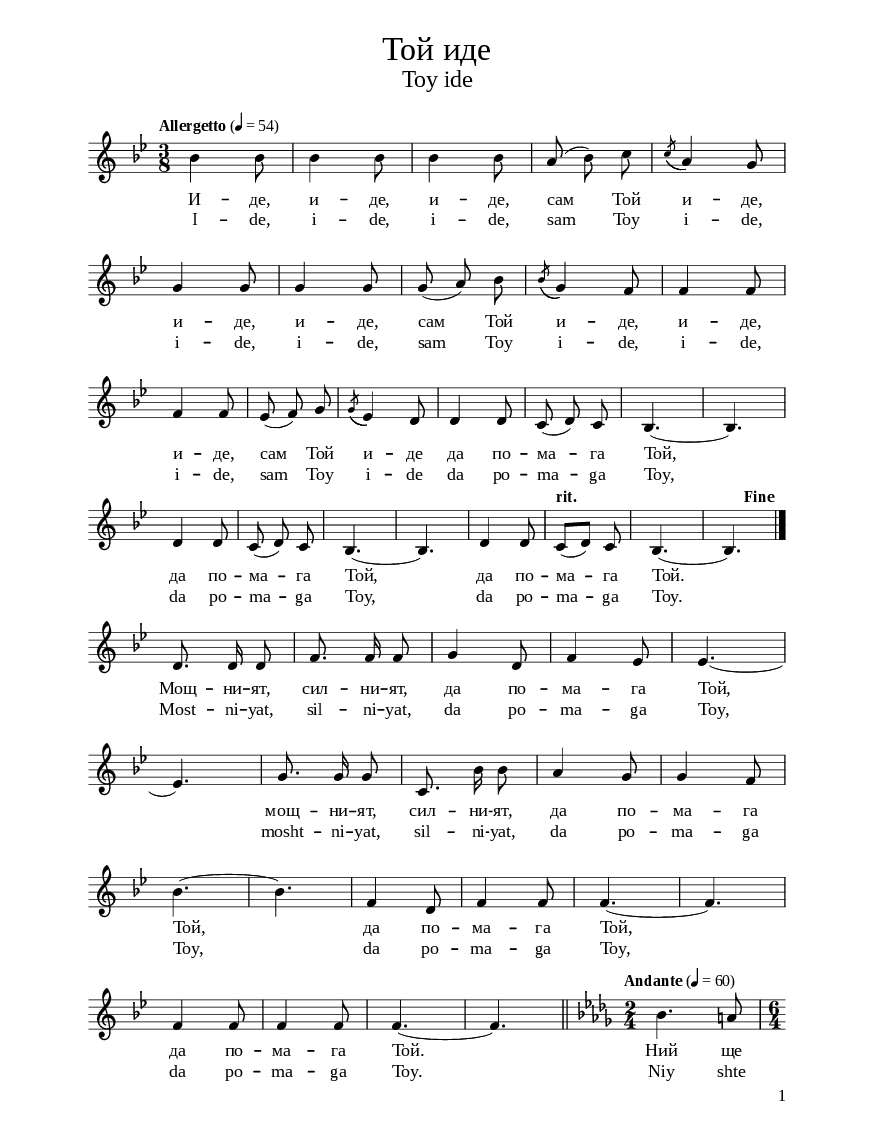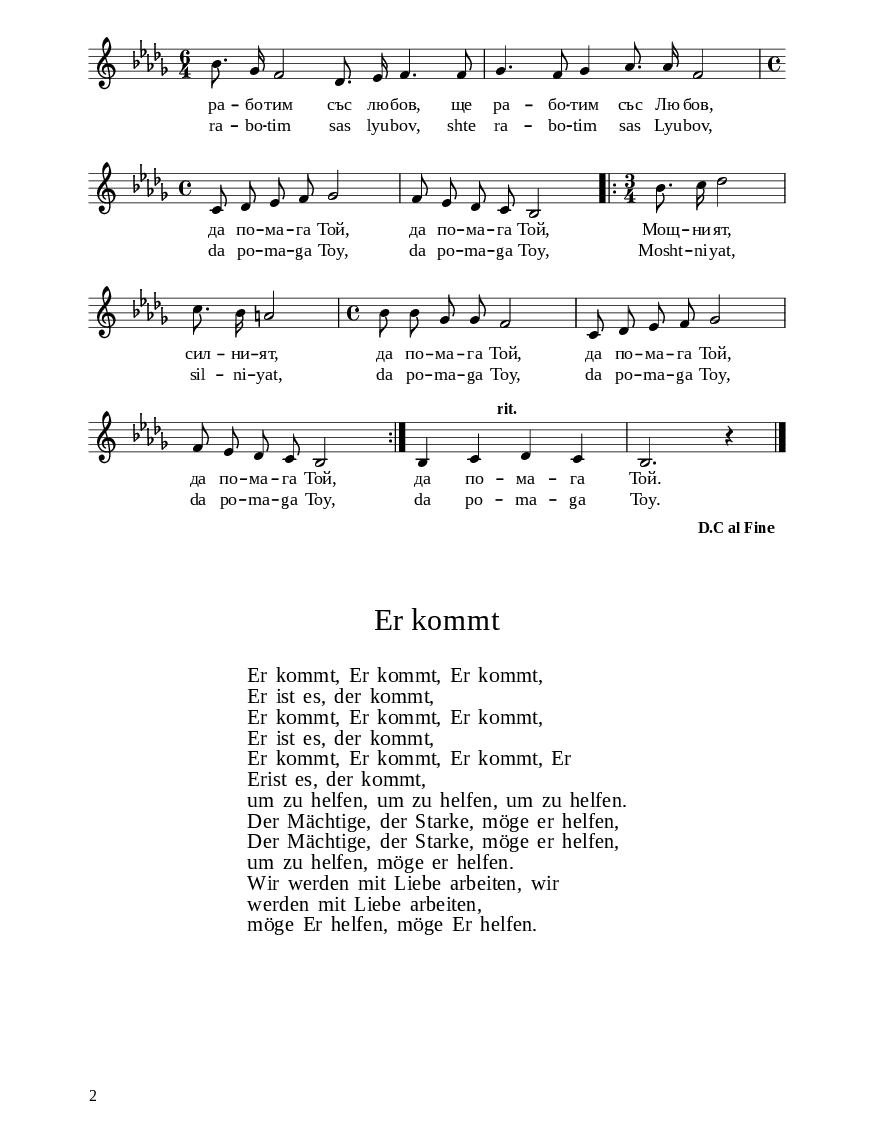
\version "2.22.1"

% include paper part and global functions
\include "include/globals.ily"

\bookpart {
  \include "include/bookpart-paper.ily"
  \score {
    \include "include/score-layout.ily"


    \new Voice \absolute {
      \clef treble
      \key bes \major
      \time 3/8
      \tempoFunc "Allergetto" 4 "54"
      \autoBeamOff

      bes'4 bes'8 | bes'4 bes'8 |  bes'4 bes'8 |  a'8 ( bes'8 )  c''8 \noBeam | \acciaccatura { c''8 ( } a'4 ) g'8 | \break

      g'4 g'8 | g'4 g'8 | g'8 ( a'8 ) bes'8 \noBeam|  \acciaccatura { bes'8 ( } g'4 ) f'8 | f'4 f'8 | \break


      f'4 f'8 | es'8 ( f'8 ) g'8 \noBeam | \acciaccatura { g'8 ( } es'4 ) d'8 |  d'4 d'8 | c'8 ( d'8 ) c'8 \noBeam | bes4. ~ | bes4. \break


      | d'4 d'8 | c'8 ( d'8 ) c'8 \noBeam | bes4. ~ | bes4. |  d'4 d'8 | \tempo "rit." c'8 [( d'8 )] \noBeam c'8 | bes4. ~ |
      \tempo "     Fine" bes4. \bar "|." \break

      d'8. \noBeam d'16 \noBeam d'8 |  f'8.\noBeam f'16 \noBeam f'8 | g'4 d'8 | f'4 es'8 |  es'4. ~ | \break

      es'4. | g'8.\noBeam g'16 \noBeam g'8 | c'8. \noBeam bes'16 \noBeam  bes'8 | a'4 g'8 | g'4 f'8 | \break

      bes'4. ~ | bes'4. | f'4 d'8 | f'4 f'8 | f'4. ~ | f'4. |  \break

      f'4 f'8 |f'4  f'8 | f'4. ~ |  f'4. \bar "||" \key des \major \time 2/4 |

      \tempoFunc "Andante" 4 "60"
      
      bes'4. a'8 | \break

      \time 6/4 \autoBeamOff bes'8. ges'16 f'2 des'8. es'16 f'4. f'8 |  ges'4. f'8 ges'4 as'8. as'16 f'2 |  \break

      \time 4/4  c'8 des'8 es'8 f'8 ges'2 | f'8 es'8 des'8 c'8 bes2 | \time 3/4  \repeat volta 2 {
        bes'8. c''16 des''2 | \break

        c''8. bes'16 a'2 | \time 4/4  bes'8 bes'8 ges'8 ges'8 f'2 | c'8 des'8 es'8 f'8 ges'2 | \break

        f'8 es'8 des'8 c'8 bes2
      } bes4 \tempo "       rit." c'4 des'4 c'4 | bes2. r4
      \bar "|."
    }

    \addlyrics {
      И  --  де,   и
      --  де,   и  --  де,   сам   Той   и -- де,   и  --  де,   и  --  де,
      сам   Той   и -- де,   и  --  де,   и  --  де,   сам   Той  и -- де   да
      по  --  ма  --  га   Той,   да   по  --  ма  --  га   Той,   да
      по  --  ма  --  га   Той.   Мощ  --  ни  --  ят,   сил  --  ни  --
      ят,   да   по  --  ма  --  га   Той, мощ  --  ни  --  ят,
      сил  --  ни  --  ят,   да   по  --  ма  --  га   Той,   да   по  --
      ма  --  га   Той,   да   по  --  ма  --  га   Той.   Ний   ще   ра
      --  бо  --  тим   със   лю  --  бов,   ще   ра  --  бо  --  тим
      със   Лю  --  бов,   да   по  --  ма  --  га   Той,   да   по  --
      ма  --  га    Той,   Мощ  --  ни  --  ят,   сил  --  ни  --
      ят,   да   по  --  ма  --  га   Той,   да   по  --  ма  --  га
      Той,   да   по  --  ма  --  га   Той,   да   по  --  ма  --  га
      Той.
    }
    \addlyrics {
      I --  de,  i --
      de,  i --  de,  sam Toy i -- de,  i --  de,  i --  de,  sam Toy i -- de,  i
      --  de,  i --  de,  sam Toy i -- de da po -- ma -- ga  Toy,  da po -- ma
      -- ga  Toy,  da po -- ma -- ga  Toy.  Most -- ni --  yat,  sil -- ni
      --  yat,  da po -- ma -- ga  Toy,  mosht -- ni --  yat,  sil -- ni
      --  yat,  da po -- ma -- ga  Toy,  da po -- ma -- ga  Toy,  da po --
      ma -- ga  Toy.  Niy shte ra -- bo -- tim sas lyu --  bov,  shte ra
      -- bo -- tim sas Lyu --  bov,  da po -- ma -- ga  Toy,  da po -- ma
      -- ga  Toy,  Mosht -- ni --  yat,  sil -- ni --  yat,  da po -- ma
      -- ga  Toy,  da po -- ma -- ga  Toy,  da po -- ma -- ga  Toy,  da po
      -- ma -- ga  Toy.
    }

      \header {
      title = \titleFunc "Той иде" "Toy ide"
    }

    \midi{}
  } % score


\markup \dc-one "D.C al Fine"

  \markup \empty-two

  % include foreign translation(s) of the song

  
  \version "2.22.1"

\markup \fill-line { \fontsize #deTitleFontSize "Er kommt" }
\markup \null
\markup \null
\markup \fontsize #deCoupletFontSize {
  \hspace #14
  \override #`(baseline-skip . ,deCoupletBaselineSkip)

  \column {
    \line { " " }

    \line { " " Er kommt, Er kommt, Er kommt, }

    \line { " " Er ist es, der kommt,  }

    \line { " "Er kommt, Er kommt, Er kommt,  }

    \line { " "Er ist es, der kommt,  }

    \line { " "Er kommt, Er kommt, Er kommt, Er  }

    \line { " " Erist es, der kommt,}
            \line { " "     um zu helfen, um zu helfen, um zu helfen.  }

    \line { " "Der Mächtige, der Starke, möge er helfen,  }

    \line { " "Der Mächtige, der Starke, möge er helfen,  }

    \line { " "um zu helfen, möge er helfen.  }

    \line { " "Wir werden mit Liebe arbeiten, wir  }

    \line { " "werden mit Liebe arbeiten,  }

    \line { " "möge Er helfen, möge Er helfen. }




  }


}


} % bookpart
